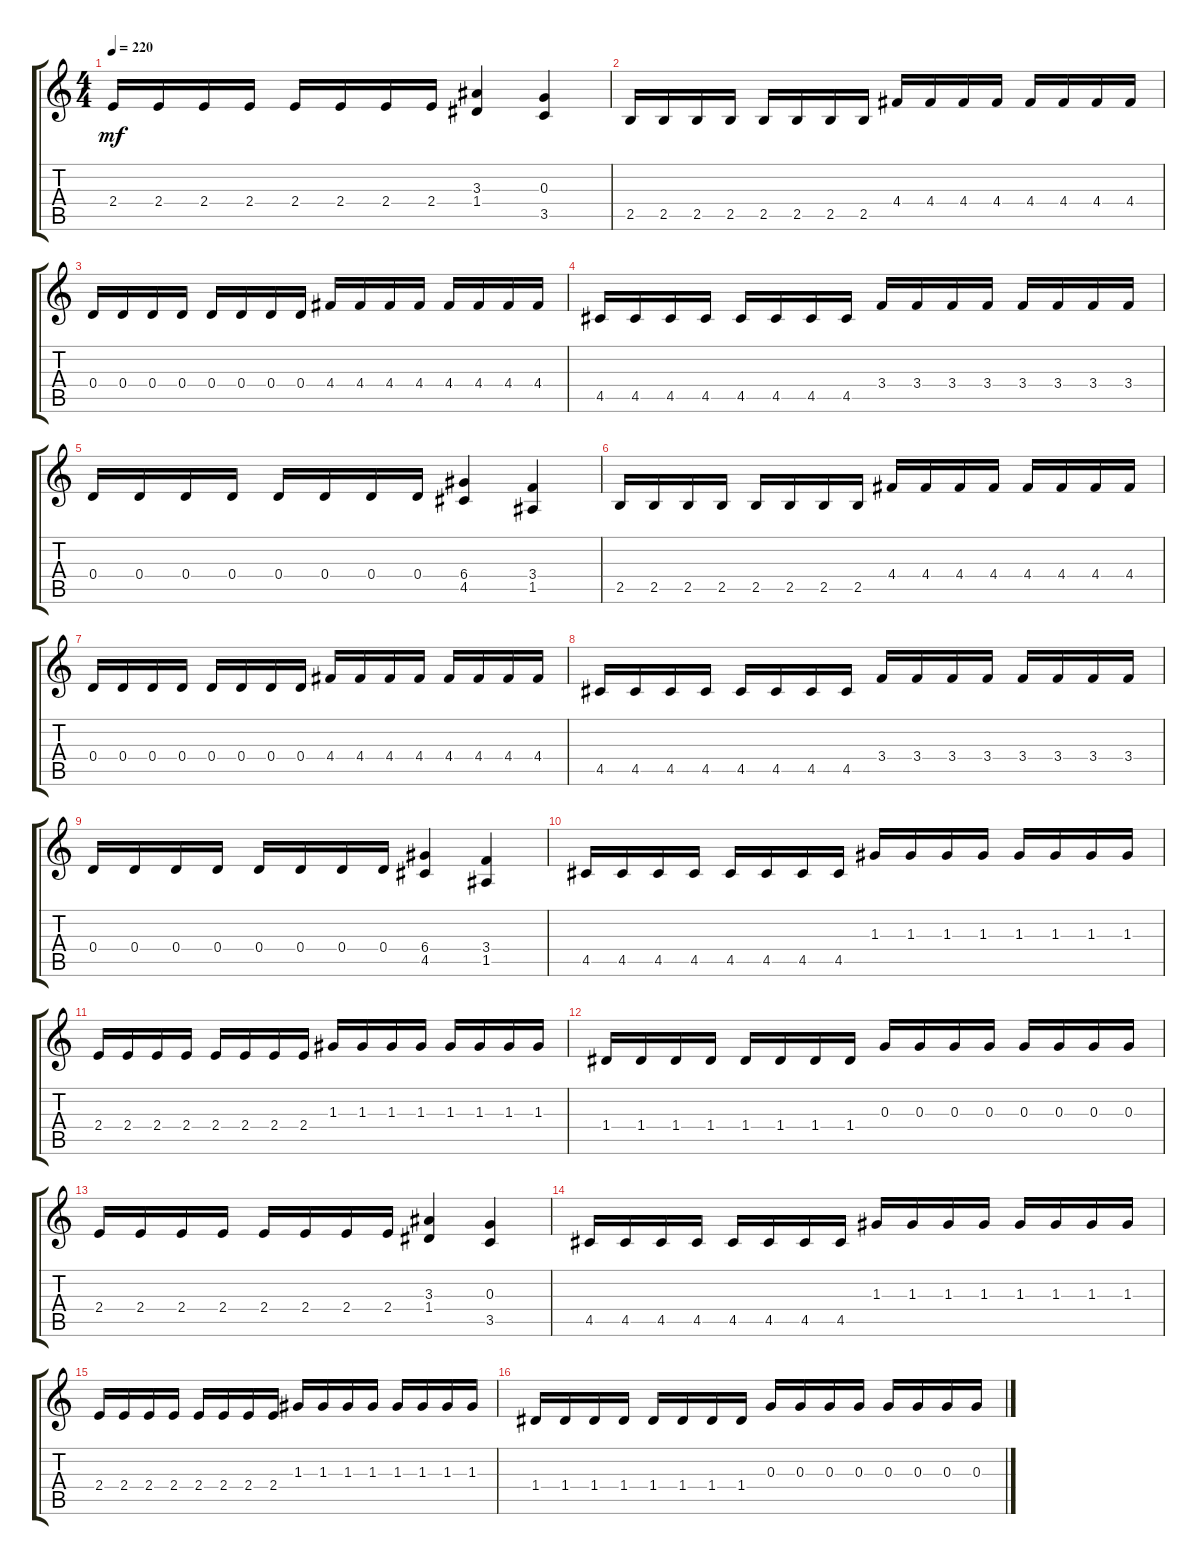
\track "" {instrument distortionguitar}
\staff {score tabs}
\tuning (E4 B3 G3 D3 A2 E2) {hide}
\ts (4 4)
\tempo 220
\clef g2
\ks c
2.4.16{dy mf} 2.4.16 2.4.16 2.4.16 2.4.16 2.4.16 2.4.16 2.4.16 (3.3 1.4).4 (0.3 3.5).4 |
2.5.16 2.5.16 2.5.16 2.5.16 2.5.16 2.5.16 2.5.16 2.5.16 4.4.16 4.4.16 4.4.16 4.4.16 4.4.16 4.4.16 4.4.16 4.4.16 |
0.4.16 0.4.16 0.4.16 0.4.16 0.4.16 0.4.16 0.4.16 0.4.16 4.4.16 4.4.16 4.4.16 4.4.16 4.4.16 4.4.16 4.4.16 4.4.16 |
4.5.16 4.5.16 4.5.16 4.5.16 4.5.16 4.5.16 4.5.16 4.5.16 3.4.16 3.4.16 3.4.16 3.4.16 3.4.16 3.4.16 3.4.16 3.4.16 |
0.4.16 0.4.16 0.4.16 0.4.16 0.4.16 0.4.16 0.4.16 0.4.16 (6.4 4.5).4 (3.4 1.5).4 |
2.5.16 2.5.16 2.5.16 2.5.16 2.5.16 2.5.16 2.5.16 2.5.16 4.4.16 4.4.16 4.4.16 4.4.16 4.4.16 4.4.16 4.4.16 4.4.16 |
0.4.16 0.4.16 0.4.16 0.4.16 0.4.16 0.4.16 0.4.16 0.4.16 4.4.16 4.4.16 4.4.16 4.4.16 4.4.16 4.4.16 4.4.16 4.4.16 |
4.5.16 4.5.16 4.5.16 4.5.16 4.5.16 4.5.16 4.5.16 4.5.16 3.4.16 3.4.16 3.4.16 3.4.16 3.4.16 3.4.16 3.4.16 3.4.16 |
0.4.16 0.4.16 0.4.16 0.4.16 0.4.16 0.4.16 0.4.16 0.4.16 (6.4 4.5).4 (3.4 1.5).4 |
4.5.16 4.5.16 4.5.16 4.5.16 4.5.16 4.5.16 4.5.16 4.5.16 1.3.16 1.3.16 1.3.16 1.3.16 1.3.16 1.3.16 1.3.16 1.3.16 |
2.4.16 2.4.16 2.4.16 2.4.16 2.4.16 2.4.16 2.4.16 2.4.16 1.3.16 1.3.16 1.3.16 1.3.16 1.3.16 1.3.16 1.3.16 1.3.16 |
1.4.16 1.4.16 1.4.16 1.4.16 1.4.16 1.4.16 1.4.16 1.4.16 0.3.16 0.3.16 0.3.16 0.3.16 0.3.16 0.3.16 0.3.16 0.3.16 |
2.4.16 2.4.16 2.4.16 2.4.16 2.4.16 2.4.16 2.4.16 2.4.16 (3.3 1.4).4 (0.3 3.5).4 |
4.5.16 4.5.16 4.5.16 4.5.16 4.5.16 4.5.16 4.5.16 4.5.16 1.3.16 1.3.16 1.3.16 1.3.16 1.3.16 1.3.16 1.3.16 1.3.16 |
2.4.16 2.4.16 2.4.16 2.4.16 2.4.16 2.4.16 2.4.16 2.4.16 1.3.16 1.3.16 1.3.16 1.3.16 1.3.16 1.3.16 1.3.16 1.3.16 |
1.4.16 1.4.16 1.4.16 1.4.16 1.4.16 1.4.16 1.4.16 1.4.16 0.3.16 0.3.16 0.3.16 0.3.16 0.3.16 0.3.16 0.3.16 0.3.16
